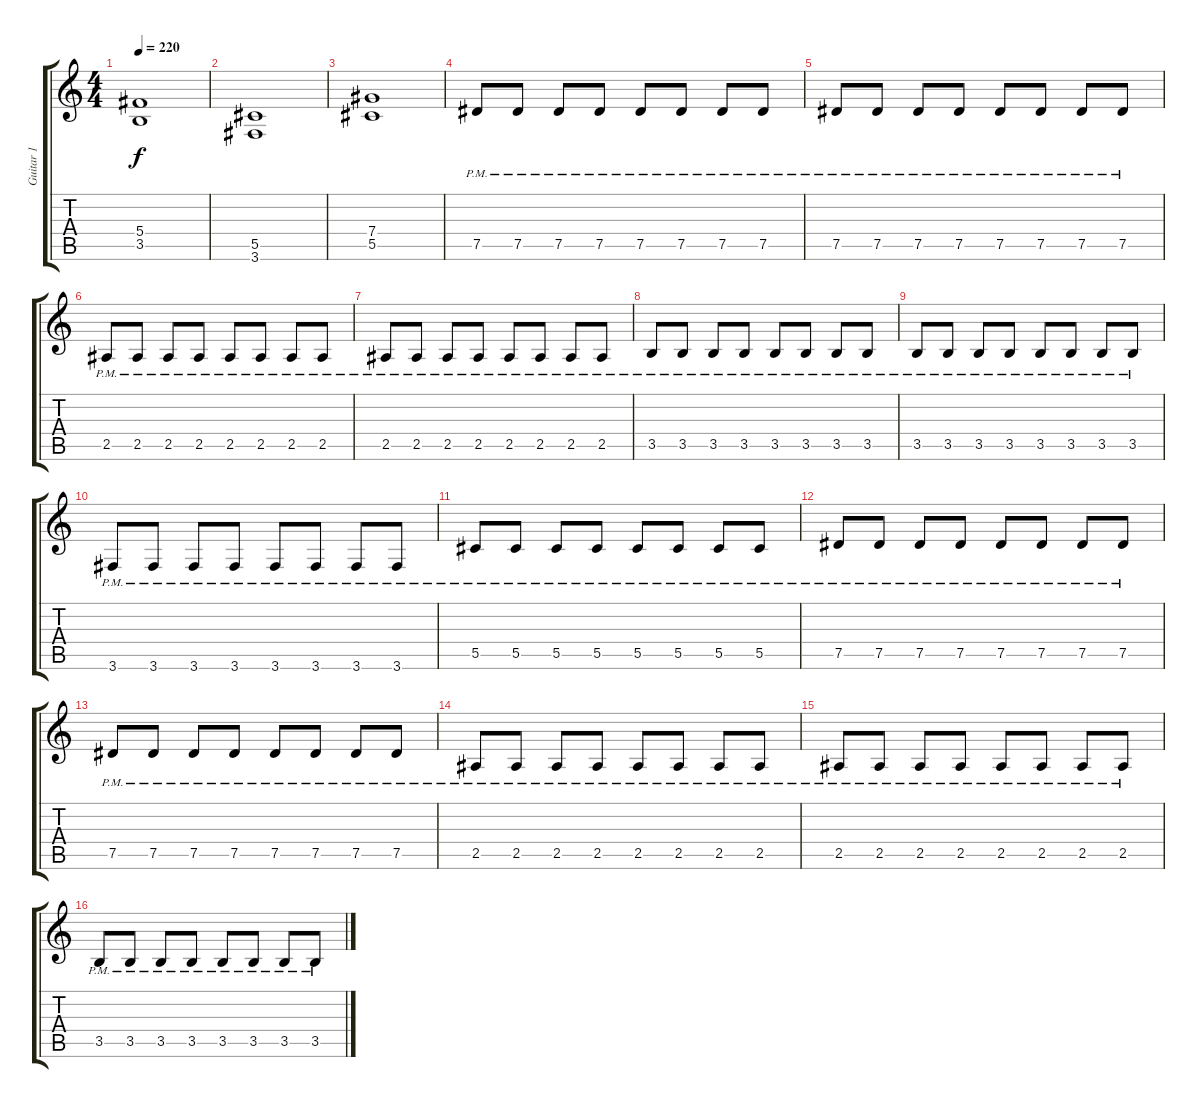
\track ("Guitar 1" "Guitar 1") {instrument distortionguitar}
\staff {score tabs}
\tuning (Eb4 Bb3 Gb3 Db3 Ab2 Eb2) {hide}
\ts (4 4)
\tempo 220
\clef g2
\ks c
(5.4{t} 3.5{t}).1{dy f} |
(5.5 3.6).1 |
(7.4 5.5).1 |
7.5{pm}.8 7.5{pm}.8 7.5{pm}.8 7.5{pm}.8 7.5{pm}.8 7.5{pm}.8 7.5{pm}.8 7.5{pm}.8 |
7.5{pm}.8 7.5{pm}.8 7.5{pm}.8 7.5{pm}.8 7.5{pm}.8 7.5{pm}.8 7.5{pm}.8 7.5{pm}.8 |
2.5{pm}.8 2.5{pm}.8 2.5{pm}.8 2.5{pm}.8 2.5{pm}.8 2.5{pm}.8 2.5{pm}.8 2.5{pm}.8 |
2.5{pm}.8 2.5{pm}.8 2.5{pm}.8 2.5{pm}.8 2.5{pm}.8 2.5{pm}.8 2.5{pm}.8 2.5{pm}.8 |
3.5{pm}.8 3.5{pm}.8 3.5{pm}.8 3.5{pm}.8 3.5{pm}.8 3.5{pm}.8 3.5{pm}.8 3.5{pm}.8 |
3.5{pm}.8 3.5{pm}.8 3.5{pm}.8 3.5{pm}.8 3.5{pm}.8 3.5{pm}.8 3.5{pm}.8 3.5{pm}.8 |
3.6{pm}.8 3.6{pm}.8 3.6{pm}.8 3.6{pm}.8 3.6{pm}.8 3.6{pm}.8 3.6{pm}.8 3.6{pm}.8 |
5.5{pm}.8 5.5{pm}.8 5.5{pm}.8 5.5{pm}.8 5.5{pm}.8 5.5{pm}.8 5.5{pm}.8 5.5{pm}.8 |
7.5{pm}.8 7.5{pm}.8 7.5{pm}.8 7.5{pm}.8 7.5{pm}.8 7.5{pm}.8 7.5{pm}.8 7.5{pm}.8 |
7.5{pm}.8 7.5{pm}.8 7.5{pm}.8 7.5{pm}.8 7.5{pm}.8 7.5{pm}.8 7.5{pm}.8 7.5{pm}.8 |
2.5{pm}.8 2.5{pm}.8 2.5{pm}.8 2.5{pm}.8 2.5{pm}.8 2.5{pm}.8 2.5{pm}.8 2.5{pm}.8 |
2.5{pm}.8 2.5{pm}.8 2.5{pm}.8 2.5{pm}.8 2.5{pm}.8 2.5{pm}.8 2.5{pm}.8 2.5{pm}.8 |
3.5{pm}.8 3.5{pm}.8 3.5{pm}.8 3.5{pm}.8 3.5{pm}.8 3.5{pm}.8 3.5{pm}.8 3.5{pm}.8
